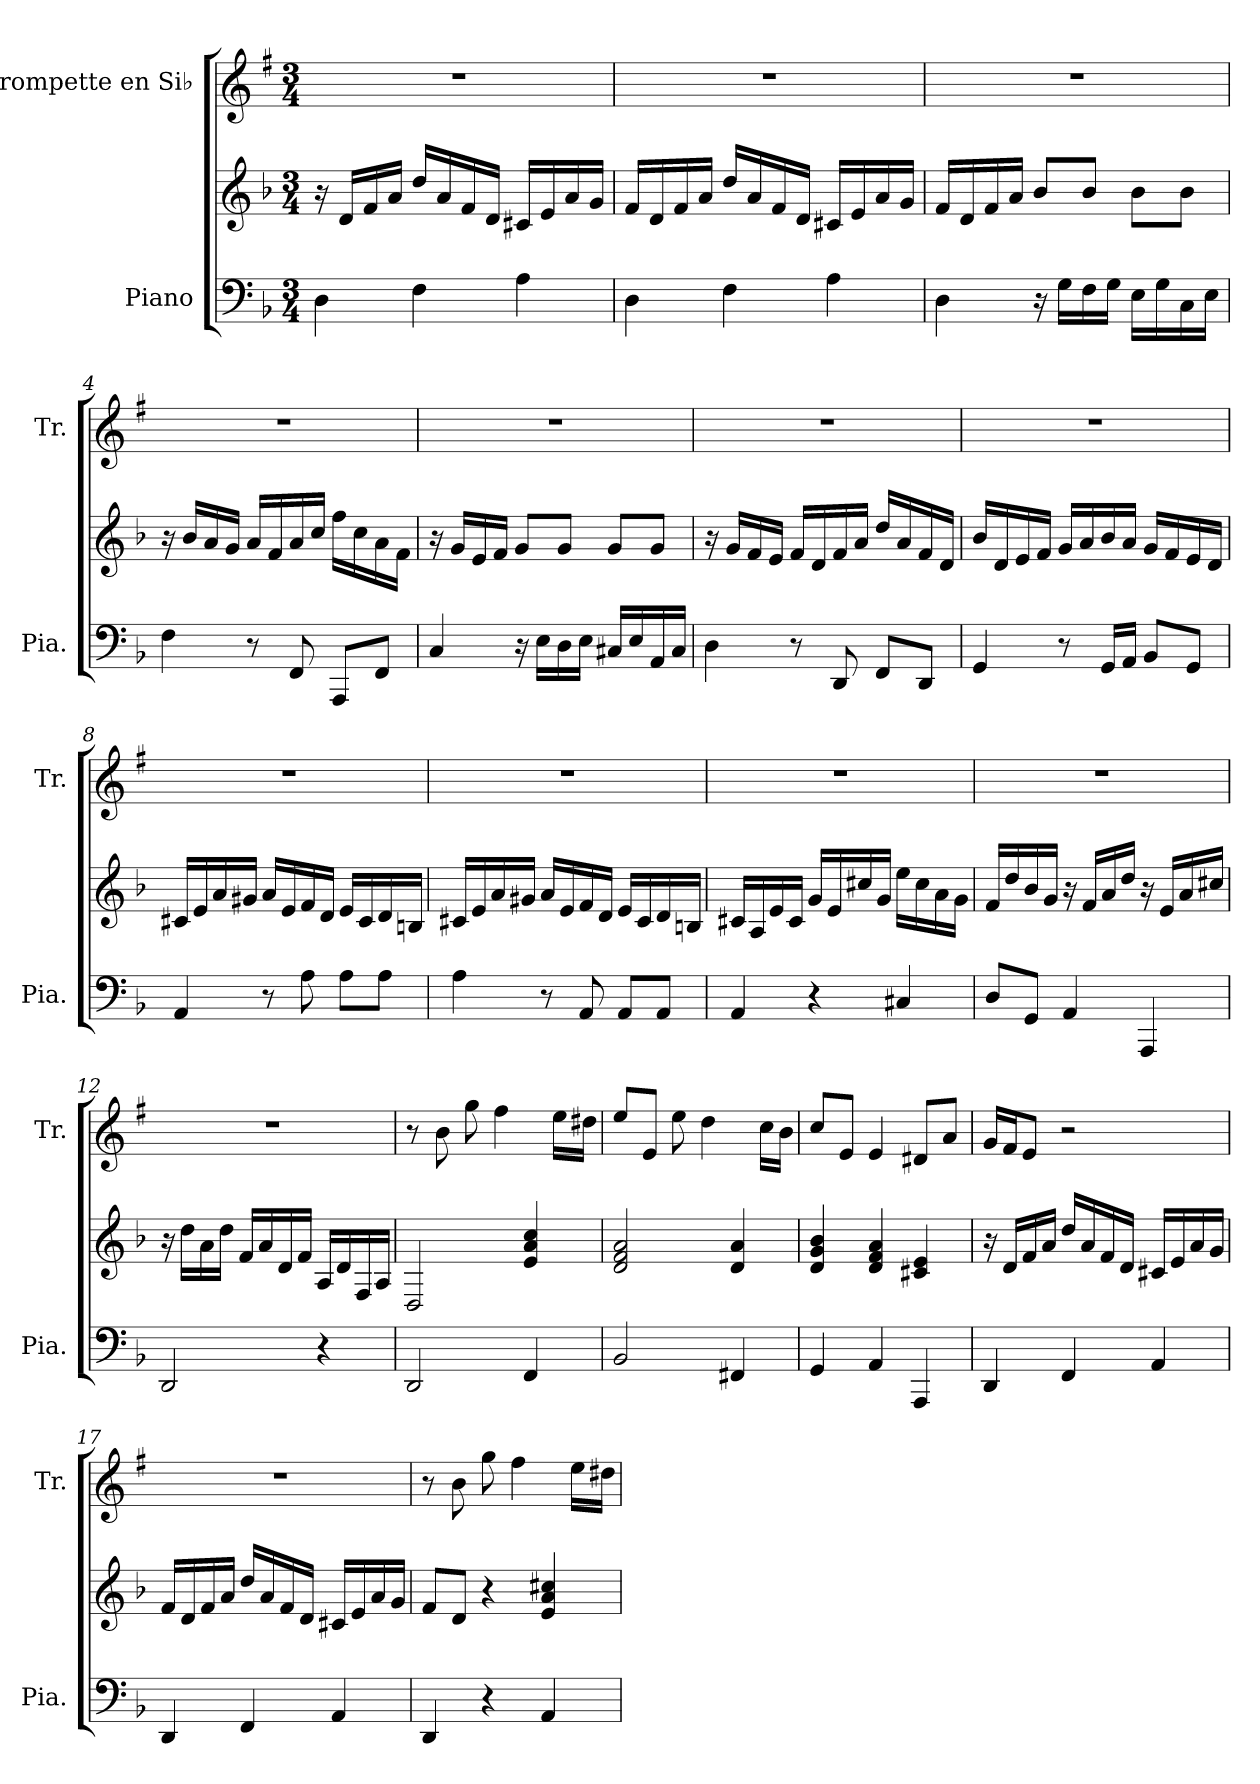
**kern	**kern	**kern
*part2	*part2	*part1
*staff3	*staff2	*staff1
*I"Piano	*	*I"Trompette en Si♭
*I'Pia.	*	*I'Tr.
*clefF4	*clefG2	*clefG2
*	*	*ITrd1c2
*k[b-]	*k[b-]	*k[b-]
*M3/4	*M3/4	*M3/4
*MM100	*MM100	*MM100
=1	=1	=1
4D\	16r	2.r
.	16d/LL	.
.	16f/	.
.	16a/JJ	.
4F\	16dd/LL	.
.	16a/	.
.	16f/	.
.	16d/JJ	.
4A\	16c#X/LL	.
.	16e/	.
.	16a/	.
.	16g/JJ	.
=2	=2	=2
4D\	16f/LL	2.r
.	16d/	.
.	16f/	.
.	16a/JJ	.
4F\	16dd/LL	.
.	16a/	.
.	16f/	.
.	16d/JJ	.
4A\	16c#X/LL	.
.	16e/	.
.	16a/	.
.	16g/JJ	.
=3	=3	=3
4D\	16f/LL	2.r
.	16d/	.
.	16f/	.
.	16a/JJ	.
16r	8b-/L	.
16G\LL	.	.
16F\	8b-/J	.
16G\JJ	.	.
16E\LL	8b-\L	.
16G\	.	.
16C\	8b-\J	.
16E\JJ	.	.
!!LO:LB:g=z
=4	=4	=4
4F\	16r	2.r
.	16b-/LL	.
.	16a/	.
.	16g/JJ	.
8r	16a/LL	.
.	16f/	.
8FF/	16a/	.
.	16cc/JJ	.
8AAA/L	16ff\LL	.
.	16cc\	.
8FF/J	16a\	.
.	16f\JJ	.
=5	=5	=5
4C/	16r	2.r
.	16g/LL	.
.	16e/	.
.	16f/JJ	.
16r	8g/L	.
16E\LL	.	.
16D\	8g/J	.
16E\JJ	.	.
16C#X/LL	8g/L	.
16E/	.	.
16AA/	8g/J	.
16C#/JJ	.	.
=6	=6	=6
4D\	16r	2.r
.	16g/LL	.
.	16f/	.
.	16e/JJ	.
8r	16f/LL	.
.	16d/	.
8DD/	16f/	.
.	16a/JJ	.
8FF/L	16dd/LL	.
.	16a/	.
8DD/J	16f/	.
.	16d/JJ	.
!!LO:LB:g=z
=7	=7	=7
4GG/	16b-/LL	2.r
.	16d/	.
.	16e/	.
.	16f/JJ	.
8r	16g/LL	.
.	16a/	.
16GG/LL	16b-/	.
16AA/JJ	16a/JJ	.
8BB-/L	16g/LL	.
.	16f/	.
8GG/J	16e/	.
.	16d/JJ	.
=8	=8	=8
4AA/	16c#X/LL	2.r
.	16e/	.
.	16a/	.
.	16g#X/JJ	.
8r	16a/LL	.
.	16e/	.
8A\	16f/	.
.	16d/JJ	.
8A\L	16e/LL	.
.	16c#/	.
8A\J	16d/	.
.	16Bn/JJ	.
=9	=9	=9
4A\	16c#X/LL	2.r
.	16e/	.
.	16a/	.
.	16g#X/JJ	.
8r	16a/LL	.
.	16e/	.
8AA/	16f/	.
.	16d/JJ	.
8AA/L	16e/LL	.
.	16c#/	.
8AA/J	16d/	.
.	16Bn/JJ	.
!!LO:LB:g=z
=10	=10	=10
4AA/	16c#X/LL	2.r
.	16A/	.
.	16e/	.
.	16c#/JJ	.
4r	16g/LL	.
.	16e/	.
.	16cc#X/	.
.	16g/JJ	.
4C#X/	16ee\LL	.
.	16cc#\	.
.	16a\	.
.	16g\JJ	.
=11	=11	=11
8D/L	16f/LL	2.r
.	16dd/	.
8GG/J	16b-/	.
.	16g/JJ	.
4AA/	16r	.
.	16f/LL	.
.	16a/	.
.	16dd/JJ	.
4AAA/	16r	.
.	16e/LL	.
.	16a/	.
.	16cc#X/JJ	.
=12	=12	=12
2DD/	16r	2.r
.	16dd\LL	.
.	16a\	.
.	16dd\JJ	.
.	16f/LL	.
.	16a/	.
.	16d/	.
.	16f/JJ	.
4r	16A/LL	.
.	16d/	.
.	16F/	.
.	16A/JJ	.
!!LO:PB:g=z
=13	=13	=13
2DD/	2D/	8r
.	.	8a\
.	.	8ff\
.	.	4ee\
4FF/	4e/ 4a/ 4cc/	.
.	.	16dd\LL
.	.	16cc#X\JJ
=14	=14	=14
2BB-/	2d/ 2f/ 2a/	8dd/L
.	.	8d/J
.	.	8dd\
.	.	4cc\
4FF#X/	4d/ 4a/	.
.	.	16b-\LL
.	.	16a\JJ
=15	=15	=15
4GG/	4d/ 4g/ 4b-/	8b-/L
.	.	8d/J
4AA/	4d/ 4f/ 4a/	4d/
4AAA/	4c#X/ 4e/	8c#X/L
.	.	8g/J
=16	=16	=16
4DD/	16r	16f/LL
.	16d/LL	16e/J
.	16f/	8d/J
.	16a/JJ	.
4FF/	16dd/LL	2r
.	16a/	.
.	16f/	.
.	16d/JJ	.
4AA/	16c#X/LL	.
.	16e/	.
.	16a/	.
.	16g/JJ	.
!!LO:LB:g=z
=17	=17	=17
4DD/	16f/LL	2.r
.	16d/	.
.	16f/	.
.	16a/JJ	.
4FF/	16dd/LL	.
.	16a/	.
.	16f/	.
.	16d/JJ	.
4AA/	16c#X/LL	.
.	16e/	.
.	16a/	.
.	16g/JJ	.
=18	=18	=18
4DD/	8f/L	8r
.	8d/J	8a\
4r	4r	8ff\
.	.	4ee\
4AA/	4e/ 4a/ 4cc#X/	.
.	.	16dd\LL
.	.	16cc#X\JJ
=	=	=
*-	*-	*-
